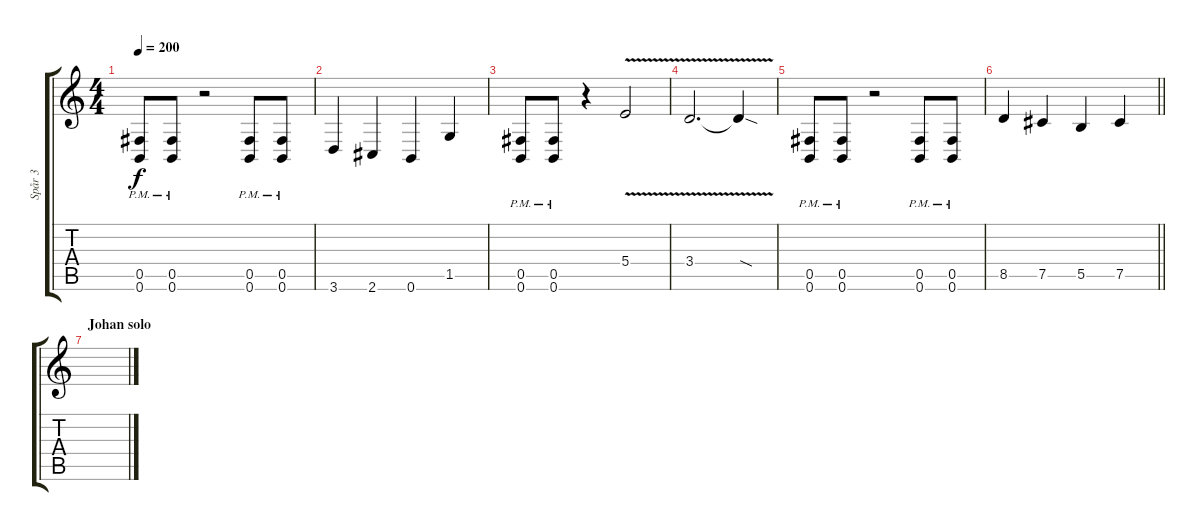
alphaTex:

\track ("Spår 3" "Spår 3") {instrument distortionguitar}
\staff {score tabs}
\tuning (Db4 Ab3 E3 B2 Gb2 B1) {hide}
\ts (4 4)
\tempo 200
\clef g2
\ks c
(0.5{pm} 0.6{pm}).8{dy f} (0.5{pm} 0.6{pm}).8 r.2 (0.5{pm} 0.6{pm}).8 (0.5{pm} 0.6{pm}).8 |
3.6.4 2.6.4 0.6.4 1.5.4 |
(0.5{pm} 0.6{pm}).8 (0.5{pm} 0.6{pm}).8 r.4 5.4{v}.2 |
3.4{v}.2{d} 3.4{sod t}.4 |
(0.5{pm} 0.6{pm}).8 (0.5{pm} 0.6{pm}).8 r.2 (0.5{pm} 0.6{pm}).8 (0.5{pm} 0.6{pm}).8 |
\barLineRight lightlight
8.5.4 7.5.4 5.5.4 7.5.4 |
\section ("" "Johan solo")
